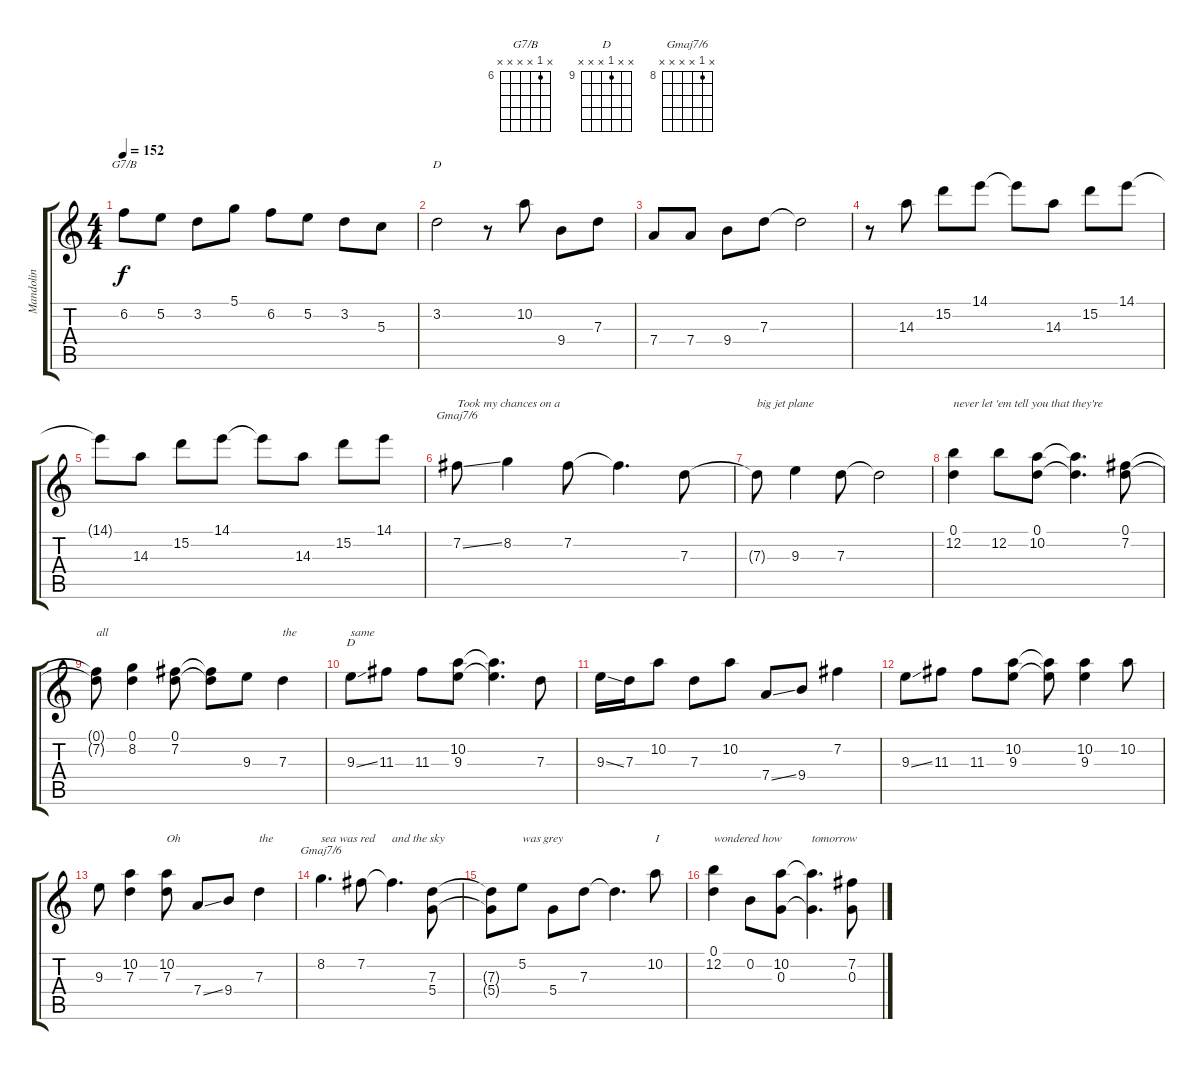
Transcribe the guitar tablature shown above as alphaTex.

\track ("Mandolin" "Mandolin") {instrument electricguitarclean}
\staff {score tabs}
\tuning (D4 B3 G3 D3 A2 D2) {hide}
\chord ("G7/B" x 6 x x x x) {firstfret 6}
\chord ("D" x 3 x x x x)
\chord ("Gmaj7/6" x 7 x x x x) {firstfret 7}
\chord ("D" x x 9 x x x) {firstfret 9}
\chord ("Gmaj7/6" x 8 x x x x) {firstfret 8}
\ts (4 4)
\tempo 152
\clef g2
\ks c
6.2.8{ch "G7/B" dy f} 5.2.8 3.2.8 5.1.8 6.2.8 5.2.8 3.2.8 5.3.8 |
3.2.2{ch "D"} r.8 10.2.8 9.4.8 7.3.8 |
7.4.8 7.4.8 9.4.8 7.3.8 7.3{t}.2 |
r.8 14.3.8 15.2.8 14.1.8 14.1{t}.8 14.3.8 15.2.8 14.1.8 |
14.1{t}.8 14.3.8 15.2.8 14.1.8 14.1{t}.8 14.3.8 15.2.8 14.1.8 |
7.2{ss}.8{ch "Gmaj7/6" txt "Took my chances on a"} 8.2.4 7.2.8 7.2{t}.4{d} 7.3.8 |
7.3{t}.8{txt "big jet plane"} 9.3.4 7.3.8 7.3{t}.2 |
(0.1 12.2).4{txt "never let 'em tell you that they're"} 12.2.8 (0.1 10.2).8 (0.1{t} 10.2{t}).4{d} (0.1 7.2).8 |
(0.1{t} 7.2{t}).8{txt "all"} (0.1 8.2).4 (0.1 7.2).8 (0.1{t} 7.2{t}).8 9.3.8 7.3.4{txt "the"} |
9.3{ss}.8{ch "D" txt "same"} 11.3.8 11.3.8 (10.2 9.3).8 (10.2{t} 9.3{t}).4{d} 7.3.8 |
9.3{ss}.16 7.3.16 10.2.8 7.3.8 10.2.8 7.4{ss}.8 9.4.8 7.2.4 |
9.3{ss}.8 11.3.8 11.3.8 (10.2 9.3).8 (10.2{t} 9.3{t}).8 (10.2 9.3).4 10.2.8 |
9.3.8 (10.2 7.3).4 (10.2 7.3).8{txt "Oh"} 7.4{ss}.8 9.4.8 7.3.4{txt "the"} |
8.2.4{d ch "Gmaj7/6" txt "sea was red"} 7.2.8 7.2{t}.4{d txt "and the sky"} (7.3 5.4).8 |
(7.3{t} 5.4{t}).8 5.2.8{txt "was grey"} 5.4.8 7.3.8 7.3{t}.4{d} 10.2.8{txt "I"} |
(0.1 12.2).4{txt "wondered how"} 0.2.8 (10.2 0.3).8 (10.2{t} 0.3{t}).4{d txt "tomorrow"} (7.2 0.3).8
